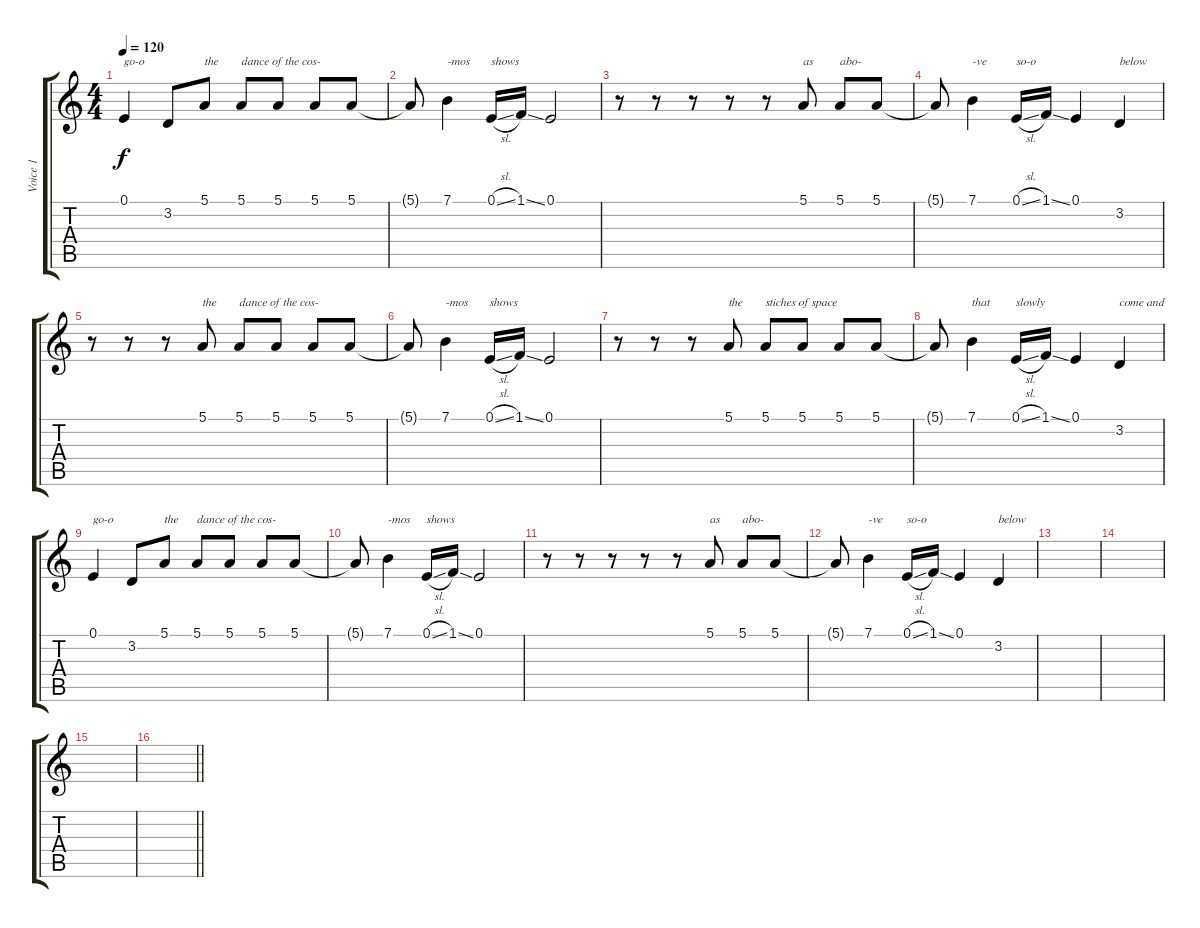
\track ("Voice 1" "Voice 1") {instrument electricpiano1}
\staff {score tabs}
\tuning (E4 B3 G3 D3 A2 E2) {hide}
\ts (4 4)
\tempo 120
\clef g2
\ks c
0.1.4{txt "go-o" dy f} 3.2.8 5.1.8{txt "the"} 5.1.8{txt "dance of the cos-"} 5.1.8 5.1.8 5.1.8 |
5.1{t}.8 7.1.4{txt "-mos"} 0.1{sl}.16{txt "shows"} 1.1{ss}.16 0.1.2 |
r.8 r.8 r.8 r.8 r.8 5.1.8{txt "as"} 5.1.8{txt "abo-"} 5.1.8 |
5.1{t}.8 7.1.4{txt "-ve"} 0.1{sl}.16{txt "so-o"} 1.1{ss}.16 0.1.4 3.2.4{txt "below"} |
r.8 r.8 r.8 5.1.8{txt "the"} 5.1.8{txt "dance of the cos-"} 5.1.8 5.1.8 5.1.8 |
5.1{t}.8 7.1.4{txt "-mos"} 0.1{sl}.16{txt "shows"} 1.1{ss}.16 0.1.2 |
r.8 r.8 r.8 5.1.8{txt "the"} 5.1.8{txt "stiches of space"} 5.1.8 5.1.8 5.1.8 |
5.1{t}.8 7.1.4{txt "that"} 0.1{sl}.16{txt "slowly"} 1.1{ss}.16 0.1.4 3.2.4{txt "come and"} |
0.1.4{txt "go-o"} 3.2.8 5.1.8{txt "the"} 5.1.8{txt "dance of the cos-"} 5.1.8 5.1.8 5.1.8 |
5.1{t}.8 7.1.4{txt "-mos"} 0.1{sl}.16{txt "shows"} 1.1{ss}.16 0.1.2 |
r.8 r.8 r.8 r.8 r.8 5.1.8{txt "as"} 5.1.8{txt "abo-"} 5.1.8 |
5.1{t}.8 7.1.4{txt "-ve"} 0.1{sl}.16{txt "so-o"} 1.1{ss}.16 0.1.4 3.2.4{txt "below"} |
|
|
|
\barLineRight lightlight
